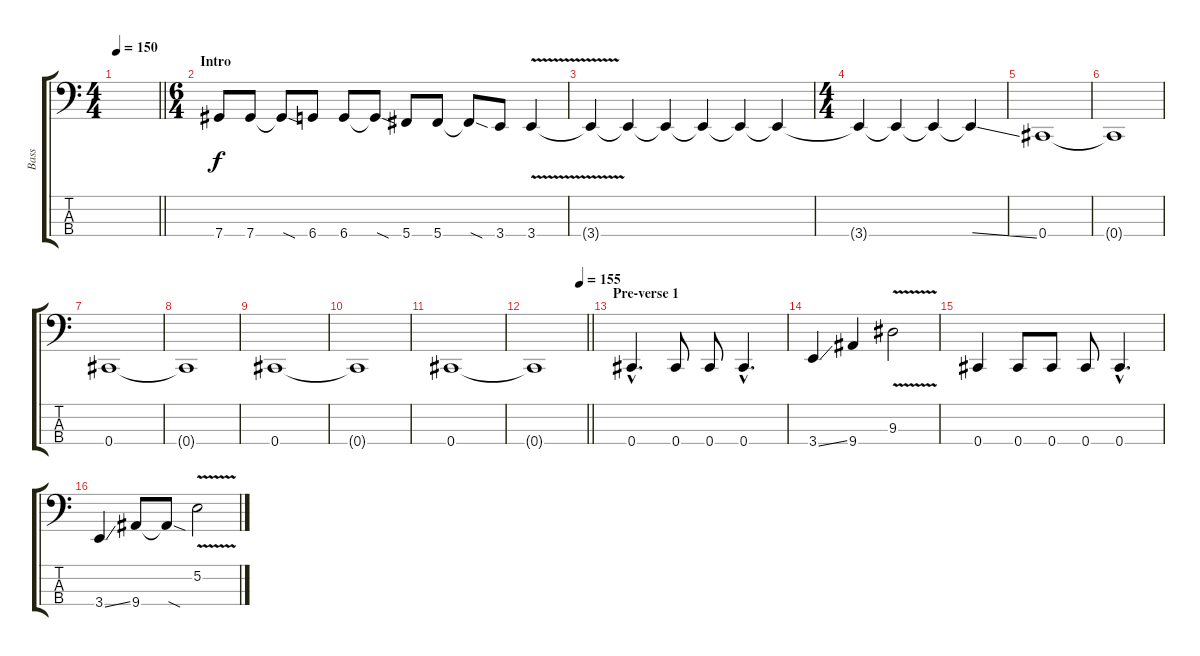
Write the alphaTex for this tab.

\track ("Bass" "Bass") {instrument electricbassfinger}
\staff {score tabs}
\tuning (E2 B1 Gb1 Db1) {hide}
\ts (4 4)
\tempo 150
\clef f4
\barLineRight lightlight
\ks c
|
\ts (6 4)
\section ("" "Intro")
7.4.8 7.4.8 7.4{sod t}.8 6.4.8 6.4.8 6.4{sod t}.8 5.4.8 5.4.8 5.4{sod t}.8 3.4.8 3.4{v}.4 |
3.4{t}.4 3.4{t}.4 3.4{t}.4 3.4{t}.4 3.4{t}.4 3.4{t}.4 |
\ts (4 4)
3.4{t}.4 3.4{t}.4 3.4{t}.4 3.4{ss t}.4 |
0.4.1 |
0.4{t}.1 |
0.4.1 |
0.4{t}.1 |
0.4.1 |
0.4{t}.1 |
0.4.1 |
\tempo (155 0.875)
\barLineRight lightlight
0.4{t}.1 |
\section ("" "Pre-verse 1")
0.4{hac}.4{d} 0.4.8 0.4.8 0.4{hac}.4{d} |
3.4{ss}.4 9.4.4 9.3{v}.2 |
0.4.4 0.4.8 0.4.8 0.4.8 0.4{hac}.4{d} |
3.4{ss}.4 9.4.8 9.4{sod t}.8 5.2{v}.2
